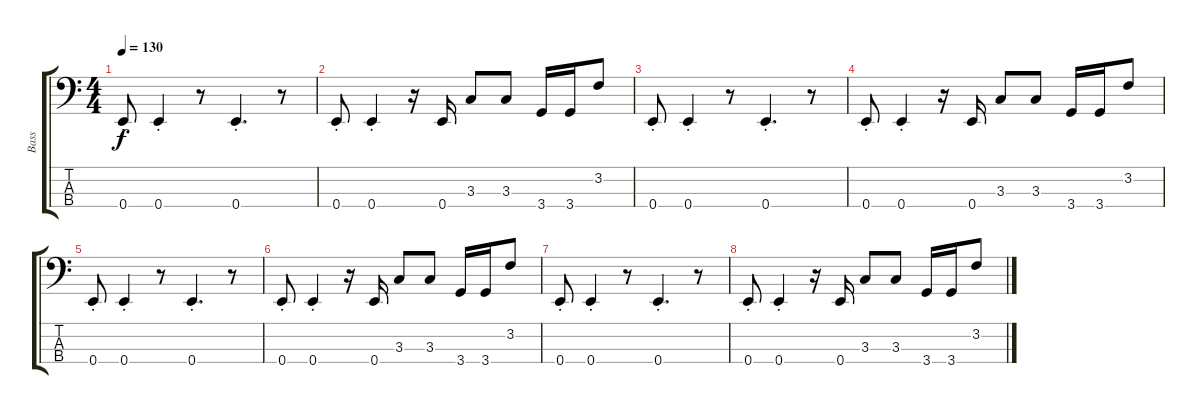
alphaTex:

\track ("Bass" "Bass") {instrument electricbassfinger}
\staff {score tabs}
\tuning (G2 D2 A1 E1) {hide}
\ts (4 4)
\tempo 130
\clef f4
\ks c
0.4{st}.8{dy f} 0.4{st}.4 r.8 0.4{st}.4{d} r.8 |
0.4{st}.8 0.4{st}.4 r.16 0.4.16 3.3.8 3.3.8 3.4.16 3.4.16 3.2.8 |
0.4{st}.8 0.4{st}.4 r.8 0.4{st}.4{d} r.8 |
0.4{st}.8 0.4{st}.4 r.16 0.4.16 3.3.8 3.3.8 3.4.16 3.4.16 3.2.8 |
0.4{st}.8 0.4{st}.4 r.8 0.4{st}.4{d} r.8 |
0.4{st}.8 0.4{st}.4 r.16 0.4.16 3.3.8 3.3.8 3.4.16 3.4.16 3.2.8 |
0.4{st}.8 0.4{st}.4 r.8 0.4{st}.4{d} r.8 |
0.4{st}.8 0.4{st}.4 r.16 0.4.16 3.3.8 3.3.8 3.4.16 3.4.16 3.2.8
